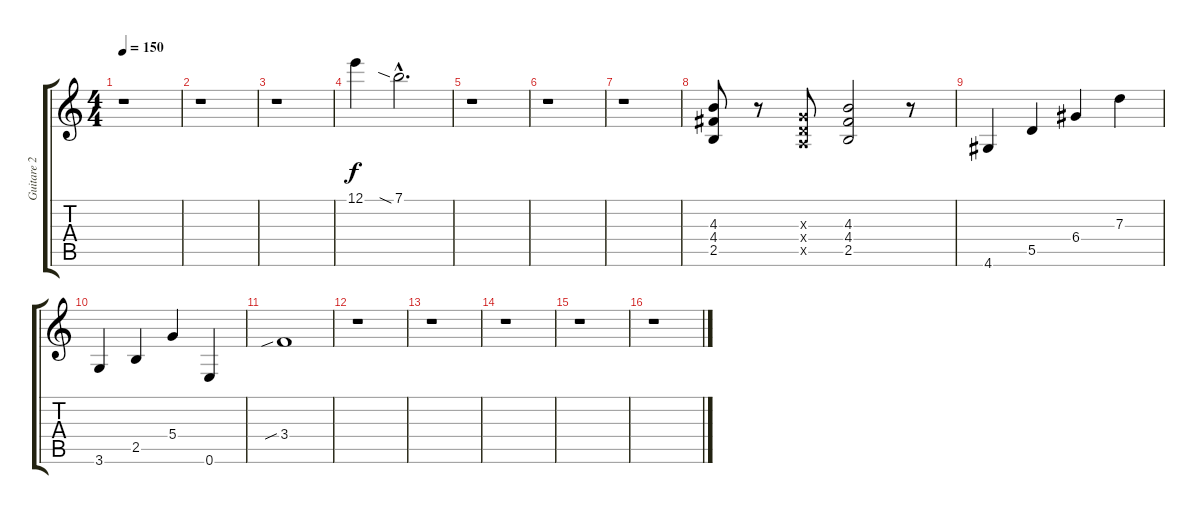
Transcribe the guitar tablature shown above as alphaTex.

\track ("Guitare 2" "Guitare 2") {instrument overdrivenguitar}
\staff {score tabs}
\tuning (E4 B3 G3 D3 A2 E2) {hide}
\ts (4 4)
\tempo 150
\clef g2
\ks c
r.1{dy f} |
r.1 |
r.1 |
12.1.4 7.1{sia hac}.2{d} |
r.1 |
r.1 |
r.1 |
(4.3 4.4 2.5).8 r.8 (0.3{x} 0.4{x} 0.5{x}).8 (4.3 4.4 2.5).2 r.8 |
4.6.4 5.5.4 6.4.4 7.3.4 |
3.6.4 2.5.4 5.4.4 0.6.4 |
3.4{sib}.1 |
r.1 |
r.1 |
r.1 |
r.1 |
r.1
